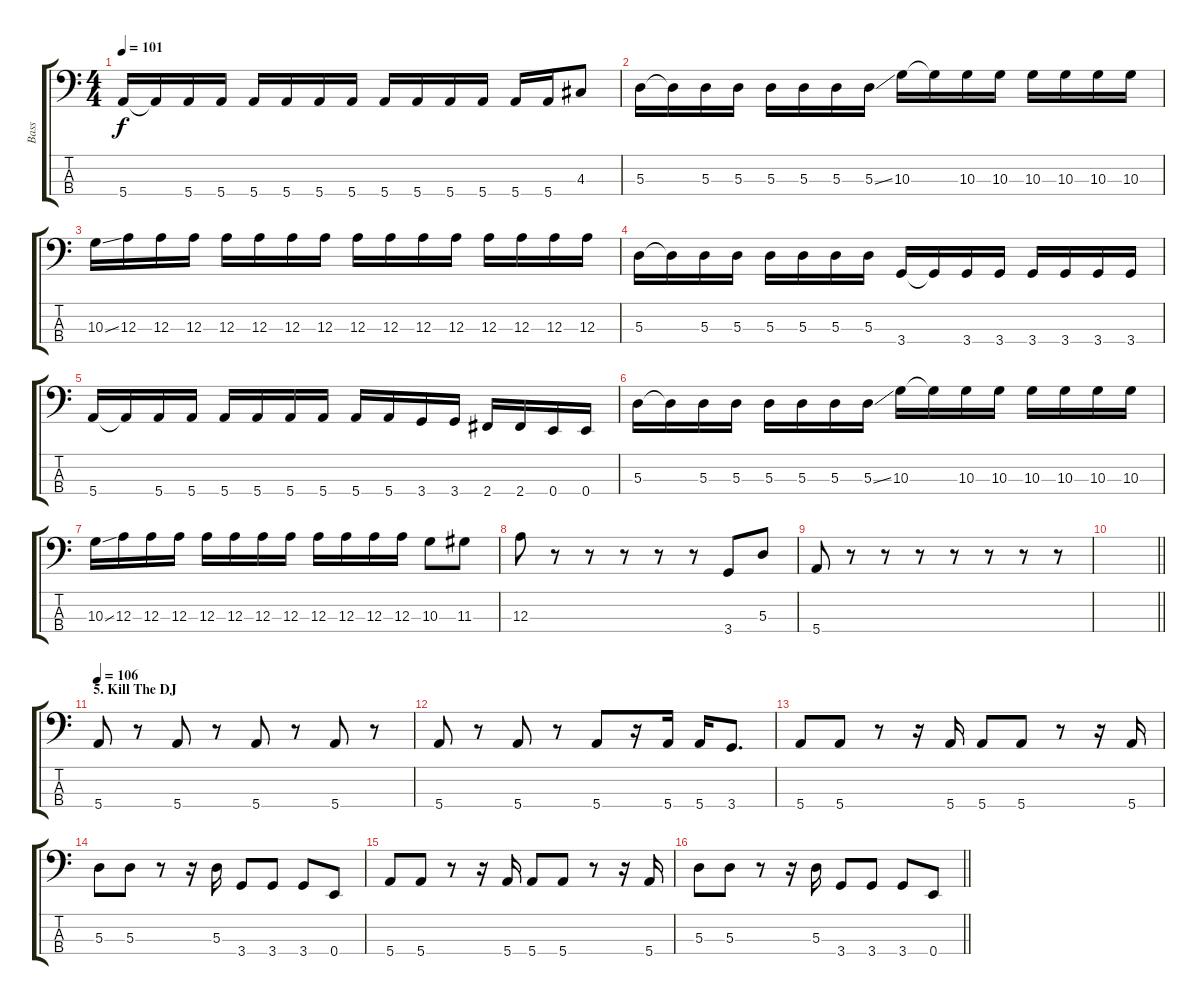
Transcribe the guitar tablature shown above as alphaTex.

\track ("Bass" "Bass") {instrument electricbasspick}
\staff {score tabs}
\tuning (G2 D2 A1 E1) {hide}
\ts (4 4)
\tempo 101
\clef f4
\ks c
5.4.16{dy f} 5.4{t}.16 5.4.16 5.4.16 5.4.16 5.4.16 5.4.16 5.4.16 5.4.16 5.4.16 5.4.16 5.4.16 5.4.16 5.4.16 4.3.8 |
5.3.16 5.3{t}.16 5.3.16 5.3.16 5.3.16 5.3.16 5.3.16 5.3{ss}.16 10.3.16 10.3{t}.16 10.3.16 10.3.16 10.3.16 10.3.16 10.3.16 10.3.16 |
10.3{ss}.16 12.3.16 12.3.16 12.3.16 12.3.16 12.3.16 12.3.16 12.3.16 12.3.16 12.3.16 12.3.16 12.3.16 12.3.16 12.3.16 12.3.16 12.3.16 |
5.3.16 5.3{t}.16 5.3.16 5.3.16 5.3.16 5.3.16 5.3.16 5.3.16 3.4.16 3.4{t}.16 3.4.16 3.4.16 3.4.16 3.4.16 3.4.16 3.4.16 |
5.4.16 5.4{t}.16 5.4.16 5.4.16 5.4.16 5.4.16 5.4.16 5.4.16 5.4.16 5.4.16 3.4.16 3.4.16 2.4.16 2.4.16 0.4.16 0.4.16 |
5.3.16 5.3{t}.16 5.3.16 5.3.16 5.3.16 5.3.16 5.3.16 5.3{ss}.16 10.3.16 10.3{t}.16 10.3.16 10.3.16 10.3.16 10.3.16 10.3.16 10.3.16 |
10.3{ss}.16 12.3.16 12.3.16 12.3.16 12.3.16 12.3.16 12.3.16 12.3.16 12.3.16 12.3.16 12.3.16 12.3.16 10.3.8 11.3.8 |
12.3.8 r.8 r.8 r.8 r.8 r.8 3.4.8 5.3.8 |
5.4.8 r.8 r.8 r.8 r.8 r.8 r.8 r.8 |
\barLineRight lightlight
|
\section ("" "5. Kill The DJ")
\tempo 106
5.4.8 r.8 5.4.8 r.8 5.4.8 r.8 5.4.8 r.8 |
5.4.8 r.8 5.4.8 r.8 5.4.8 r.16 5.4.16 5.4.16 3.4.8{d} |
5.4.8 5.4.8 r.8 r.16 5.4.16 5.4.8 5.4.8 r.8 r.16 5.4.16 |
5.3.8 5.3.8 r.8 r.16 5.3.16 3.4.8 3.4.8 3.4.8 0.4.8 |
5.4.8 5.4.8 r.8 r.16 5.4.16 5.4.8 5.4.8 r.8 r.16 5.4.16 |
\barLineRight lightlight
5.3.8 5.3.8 r.8 r.16 5.3.16 3.4.8 3.4.8 3.4.8 0.4.8
